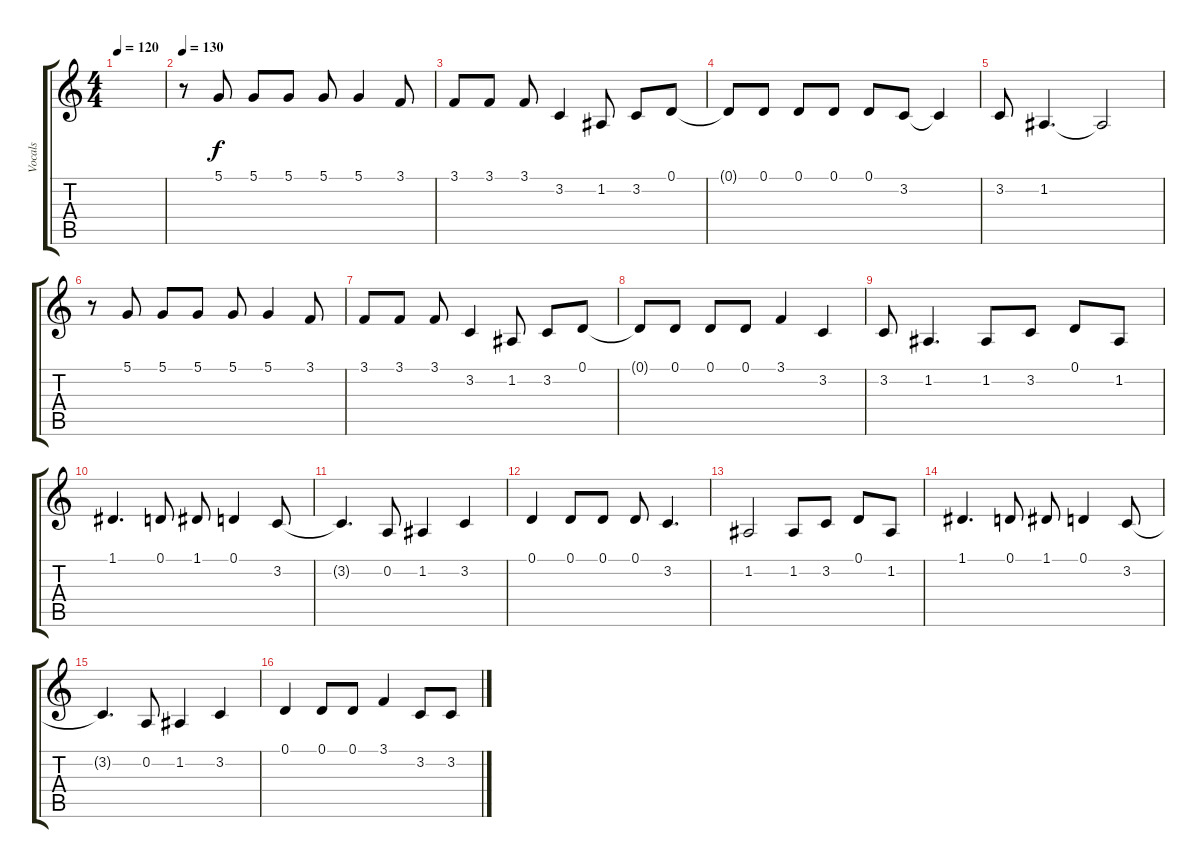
\track ("Vocals" "Vocals") {instrument cello}
\staff {score tabs}
\tuning (D4 A3 F3 C3 G2 C2) {hide}
\ts (4 4)
\tempo 120
\clef g2
\ks c
|
\tempo 130
r.8 5.1.8 5.1.8 5.1.8 5.1.8 5.1.4 3.1.8 |
3.1.8 3.1.8 3.1.8 3.2.4 1.2.8 3.2.8 0.1.8 |
0.1{t}.8 0.1.8 0.1.8 0.1.8 0.1.8 3.2.8 3.2{t}.4 |
3.2.8 1.2.4{d} 1.2{t}.2 |
r.8 5.1.8 5.1.8 5.1.8 5.1.8 5.1.4 3.1.8 |
3.1.8 3.1.8 3.1.8 3.2.4 1.2.8 3.2.8 0.1.8 |
0.1{t}.8 0.1.8 0.1.8 0.1.8 3.1.4 3.2.4 |
3.2.8 1.2.4{d} 1.2.8 3.2.8 0.1.8 1.2.8 |
1.1.4{d} 0.1.8 1.1.8 0.1.4 3.2.8 |
3.2{t}.4{d} 0.2.8 1.2.4 3.2.4 |
0.1.4 0.1.8 0.1.8 0.1.8 3.2.4{d} |
1.2.2 1.2.8 3.2.8 0.1.8 1.2.8 |
1.1.4{d} 0.1.8 1.1.8 0.1.4 3.2.8 |
3.2{t}.4{d} 0.2.8 1.2.4 3.2.4 |
0.1.4 0.1.8 0.1.8 3.1.4 3.2.8 3.2.8
